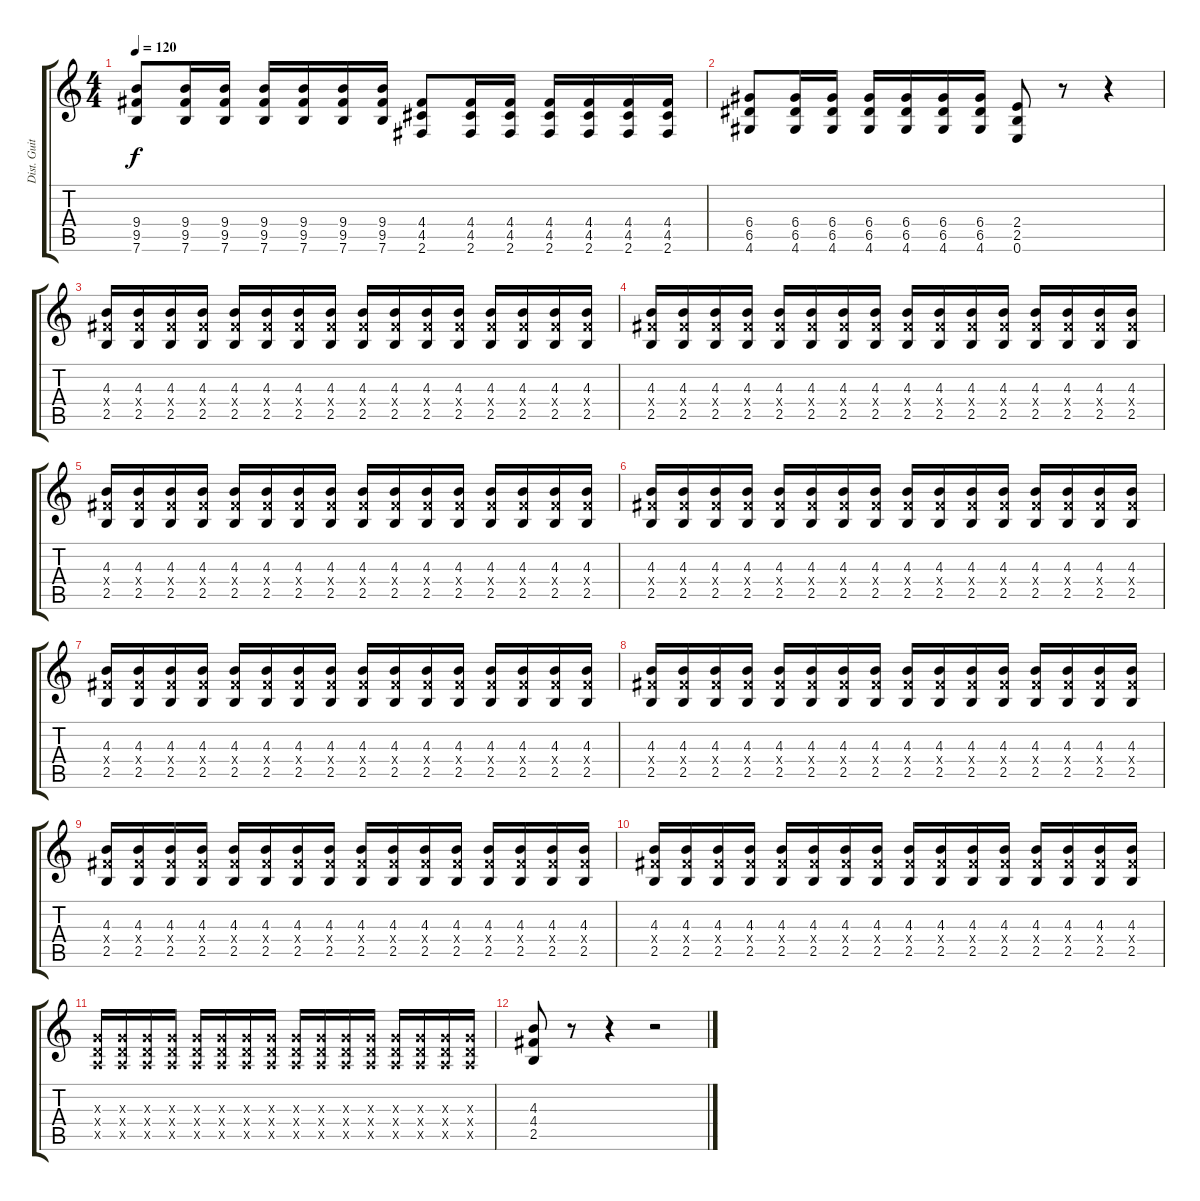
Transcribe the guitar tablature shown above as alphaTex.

\track ("Dist. Guitar" "Dist. Guit") {instrument distortionguitar}
\staff {score tabs}
\tuning (E4 B3 G3 D3 A2 E2) {hide}
\ts (4 4)
\tempo 120
\clef g2
\ks c
(9.4 9.5 7.6).8{dy f} (9.4 9.5 7.6).16 (9.4 9.5 7.6).16 (9.4 9.5 7.6).16 (9.4 9.5 7.6).16 (9.4 9.5 7.6).16 (9.4 9.5 7.6).16 (4.4 4.5 2.6).8 (4.4 4.5 2.6).16 (4.4 4.5 2.6).16 (4.4 4.5 2.6).16 (4.4 4.5 2.6).16 (4.4 4.5 2.6).16 (4.4 4.5 2.6).16 |
(6.4 6.5 4.6).8 (6.4 6.5 4.6).16 (6.4 6.5 4.6).16 (6.4 6.5 4.6).16 (6.4 6.5 4.6).16 (6.4 6.5 4.6).16 (6.4 6.5 4.6).16 (2.4 2.5 0.6).8 r.8 r.4 |
(4.3 4.4{x} 2.5).16 (4.3 4.4{x} 2.5).16 (4.3 4.4{x} 2.5).16 (4.3 4.4{x} 2.5).16 (4.3 4.4{x} 2.5).16 (4.3 4.4{x} 2.5).16 (4.3 4.4{x} 2.5).16 (4.3 4.4{x} 2.5).16 (4.3 4.4{x} 2.5).16 (4.3 4.4{x} 2.5).16 (4.3 4.4{x} 2.5).16 (4.3 4.4{x} 2.5).16 (4.3 4.4{x} 2.5).16 (4.3 4.4{x} 2.5).16 (4.3 4.4{x} 2.5).16 (4.3 4.4{x} 2.5).16 |
(4.3 4.4{x} 2.5).16 (4.3 4.4{x} 2.5).16 (4.3 4.4{x} 2.5).16 (4.3 4.4{x} 2.5).16 (4.3 4.4{x} 2.5).16 (4.3 4.4{x} 2.5).16 (4.3 4.4{x} 2.5).16 (4.3 4.4{x} 2.5).16 (4.3 4.4{x} 2.5).16 (4.3 4.4{x} 2.5).16 (4.3 4.4{x} 2.5).16 (4.3 4.4{x} 2.5).16 (4.3 4.4{x} 2.5).16 (4.3 4.4{x} 2.5).16 (4.3 4.4{x} 2.5).16 (4.3 4.4{x} 2.5).16 |
(4.3 4.4{x} 2.5).16 (4.3 4.4{x} 2.5).16 (4.3 4.4{x} 2.5).16 (4.3 4.4{x} 2.5).16 (4.3 4.4{x} 2.5).16 (4.3 4.4{x} 2.5).16 (4.3 4.4{x} 2.5).16 (4.3 4.4{x} 2.5).16 (4.3 4.4{x} 2.5).16 (4.3 4.4{x} 2.5).16 (4.3 4.4{x} 2.5).16 (4.3 4.4{x} 2.5).16 (4.3 4.4{x} 2.5).16 (4.3 4.4{x} 2.5).16 (4.3 4.4{x} 2.5).16 (4.3 4.4{x} 2.5).16 |
(4.3 4.4{x} 2.5).16 (4.3 4.4{x} 2.5).16 (4.3 4.4{x} 2.5).16 (4.3 4.4{x} 2.5).16 (4.3 4.4{x} 2.5).16 (4.3 4.4{x} 2.5).16 (4.3 4.4{x} 2.5).16 (4.3 4.4{x} 2.5).16 (4.3 4.4{x} 2.5).16 (4.3 4.4{x} 2.5).16 (4.3 4.4{x} 2.5).16 (4.3 4.4{x} 2.5).16 (4.3 4.4{x} 2.5).16 (4.3 4.4{x} 2.5).16 (4.3 4.4{x} 2.5).16 (4.3 4.4{x} 2.5).16 |
(4.3 4.4{x} 2.5).16 (4.3 4.4{x} 2.5).16 (4.3 4.4{x} 2.5).16 (4.3 4.4{x} 2.5).16 (4.3 4.4{x} 2.5).16 (4.3 4.4{x} 2.5).16 (4.3 4.4{x} 2.5).16 (4.3 4.4{x} 2.5).16 (4.3 4.4{x} 2.5).16 (4.3 4.4{x} 2.5).16 (4.3 4.4{x} 2.5).16 (4.3 4.4{x} 2.5).16 (4.3 4.4{x} 2.5).16 (4.3 4.4{x} 2.5).16 (4.3 4.4{x} 2.5).16 (4.3 4.4{x} 2.5).16 |
(4.3 4.4{x} 2.5).16 (4.3 4.4{x} 2.5).16 (4.3 4.4{x} 2.5).16 (4.3 4.4{x} 2.5).16 (4.3 4.4{x} 2.5).16 (4.3 4.4{x} 2.5).16 (4.3 4.4{x} 2.5).16 (4.3 4.4{x} 2.5).16 (4.3 4.4{x} 2.5).16 (4.3 4.4{x} 2.5).16 (4.3 4.4{x} 2.5).16 (4.3 4.4{x} 2.5).16 (4.3 4.4{x} 2.5).16 (4.3 4.4{x} 2.5).16 (4.3 4.4{x} 2.5).16 (4.3 4.4{x} 2.5).16 |
(4.3 4.4{x} 2.5).16 (4.3 4.4{x} 2.5).16 (4.3 4.4{x} 2.5).16 (4.3 4.4{x} 2.5).16 (4.3 4.4{x} 2.5).16 (4.3 4.4{x} 2.5).16 (4.3 4.4{x} 2.5).16 (4.3 4.4{x} 2.5).16 (4.3 4.4{x} 2.5).16 (4.3 4.4{x} 2.5).16 (4.3 4.4{x} 2.5).16 (4.3 4.4{x} 2.5).16 (4.3 4.4{x} 2.5).16 (4.3 4.4{x} 2.5).16 (4.3 4.4{x} 2.5).16 (4.3 4.4{x} 2.5).16 |
(4.3 4.4{x} 2.5).16 (4.3 4.4{x} 2.5).16 (4.3 4.4{x} 2.5).16 (4.3 4.4{x} 2.5).16 (4.3 4.4{x} 2.5).16 (4.3 4.4{x} 2.5).16 (4.3 4.4{x} 2.5).16 (4.3 4.4{x} 2.5).16 (4.3 4.4{x} 2.5).16 (4.3 4.4{x} 2.5).16 (4.3 4.4{x} 2.5).16 (4.3 4.4{x} 2.5).16 (4.3 4.4{x} 2.5).16 (4.3 4.4{x} 2.5).16 (4.3 4.4{x} 2.5).16 (4.3 4.4{x} 2.5).16 |
(0.3{x} 0.4{x} 0.5{x}).16 (0.3{x} 0.4{x} 0.5{x}).16 (0.3{x} 0.4{x} 0.5{x}).16 (0.3{x} 0.4{x} 0.5{x}).16 (0.3{x} 0.4{x} 0.5{x}).16 (0.3{x} 0.4{x} 0.5{x}).16 (0.3{x} 0.4{x} 0.5{x}).16 (0.3{x} 0.4{x} 0.5{x}).16 (0.3{x} 0.4{x} 0.5{x}).16 (0.3{x} 0.4{x} 0.5{x}).16 (0.3{x} 0.4{x} 0.5{x}).16 (0.3{x} 0.4{x} 0.5{x}).16 (0.3{x} 0.4{x} 0.5{x}).16 (0.3{x} 0.4{x} 0.5{x}).16 (0.3{x} 0.4{x} 0.5{x}).16 (0.3{x} 0.4{x} 0.5{x}).16 |
(4.3 4.4 2.5).8 r.8 r.4 r.2
